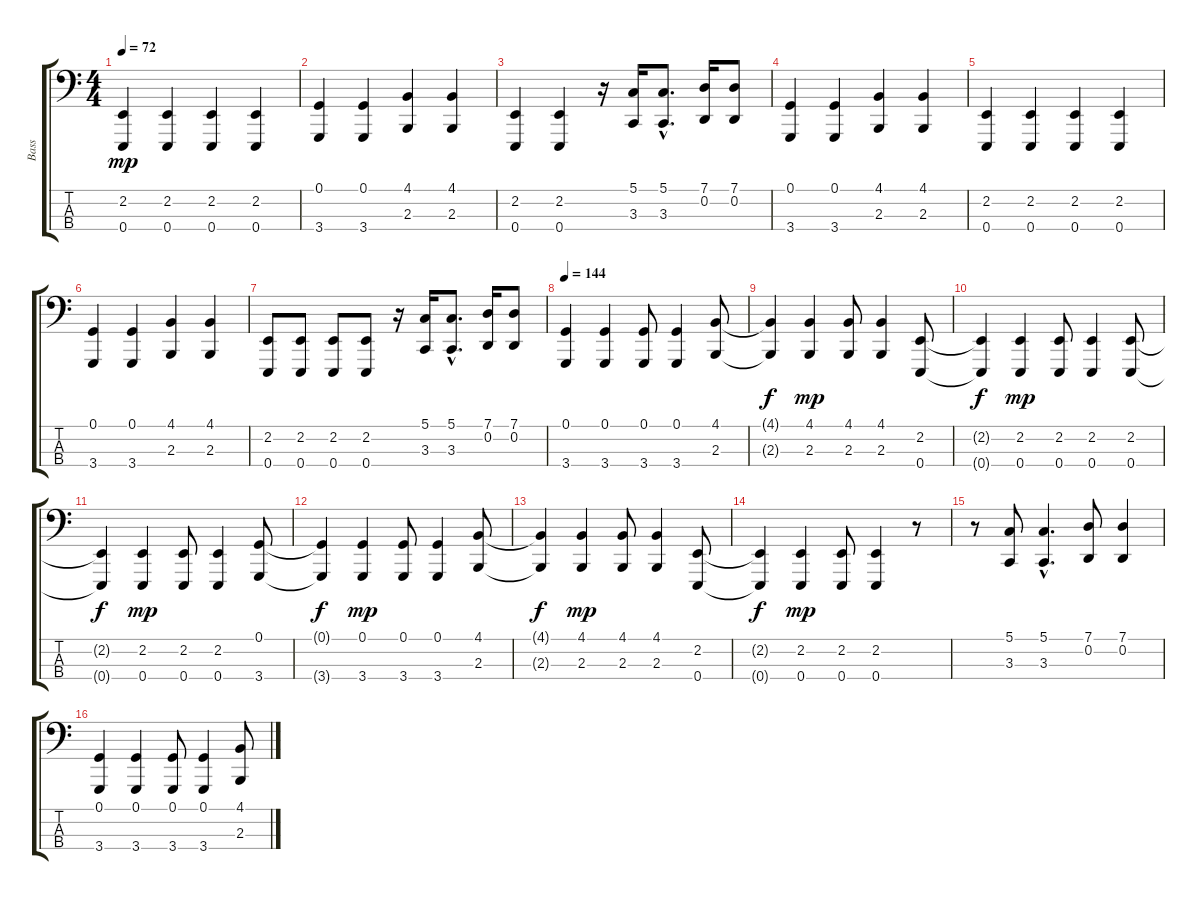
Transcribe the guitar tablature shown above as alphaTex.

\track ("Bass" "Bass") {instrument drawbarorgan}
\staff {score tabs}
\tuning (G2 D2 A1 E1) {hide}
\ts (4 4)
\tempo 72
\clef f4
\ks c
(2.2 0.4).4{dy mp} (2.2 0.4).4 (2.2 0.4).4 (2.2 0.4).4 |
(0.1 3.4).4 (0.1 3.4).4 (4.1 2.3).4 (4.1 2.3).4 |
(2.2 0.4).4 (2.2 0.4).4 r.16 (5.1 3.3).16 (5.1{hac} 3.3{hac}).8{d} (7.1 0.2).16 (7.1 0.2).8 |
(0.1 3.4).4 (0.1 3.4).4 (4.1 2.3).4 (4.1 2.3).4 |
(2.2 0.4).4 (2.2 0.4).4 (2.2 0.4).4 (2.2 0.4).4 |
(0.1 3.4).4 (0.1 3.4).4 (4.1 2.3).4 (4.1 2.3).4 |
(2.2 0.4).8 (2.2 0.4).8 (2.2 0.4).8 (2.2 0.4).8 r.16 (5.1 3.3).16 (5.1{hac} 3.3{hac}).8{d} (7.1 0.2).16 (7.1 0.2).8 |
\tempo 144
(0.1 3.4).4 (0.1 3.4).4 (0.1 3.4).8 (0.1 3.4).4 (4.1 2.3).8 |
(4.1{t} 2.3{t}).4{dy f} (4.1 2.3).4{dy mp} (4.1 2.3).8 (4.1 2.3).4 (2.2 0.4).8 |
(2.2{t} 0.4{t}).4{dy f} (2.2 0.4).4{dy mp} (2.2 0.4).8 (2.2 0.4).4 (2.2 0.4).8 |
(2.2{t} 0.4{t}).4{dy f} (2.2 0.4).4{dy mp} (2.2 0.4).8 (2.2 0.4).4 (0.1 3.4).8 |
(0.1{t} 3.4{t}).4{dy f} (0.1 3.4).4{dy mp} (0.1 3.4).8 (0.1 3.4).4 (4.1 2.3).8 |
(4.1{t} 2.3{t}).4{dy f} (4.1 2.3).4{dy mp} (4.1 2.3).8 (4.1 2.3).4 (2.2 0.4).8 |
(2.2{t} 0.4{t}).4{dy f} (2.2 0.4).4{dy mp} (2.2 0.4).8 (2.2 0.4).4 r.8 |
r.8 (5.1 3.3).8 (5.1{hac} 3.3{hac}).4{d} (7.1 0.2).8 (7.1 0.2).4 |
(0.1 3.4).4 (0.1 3.4).4 (0.1 3.4).8 (0.1 3.4).4 (4.1 2.3).8
